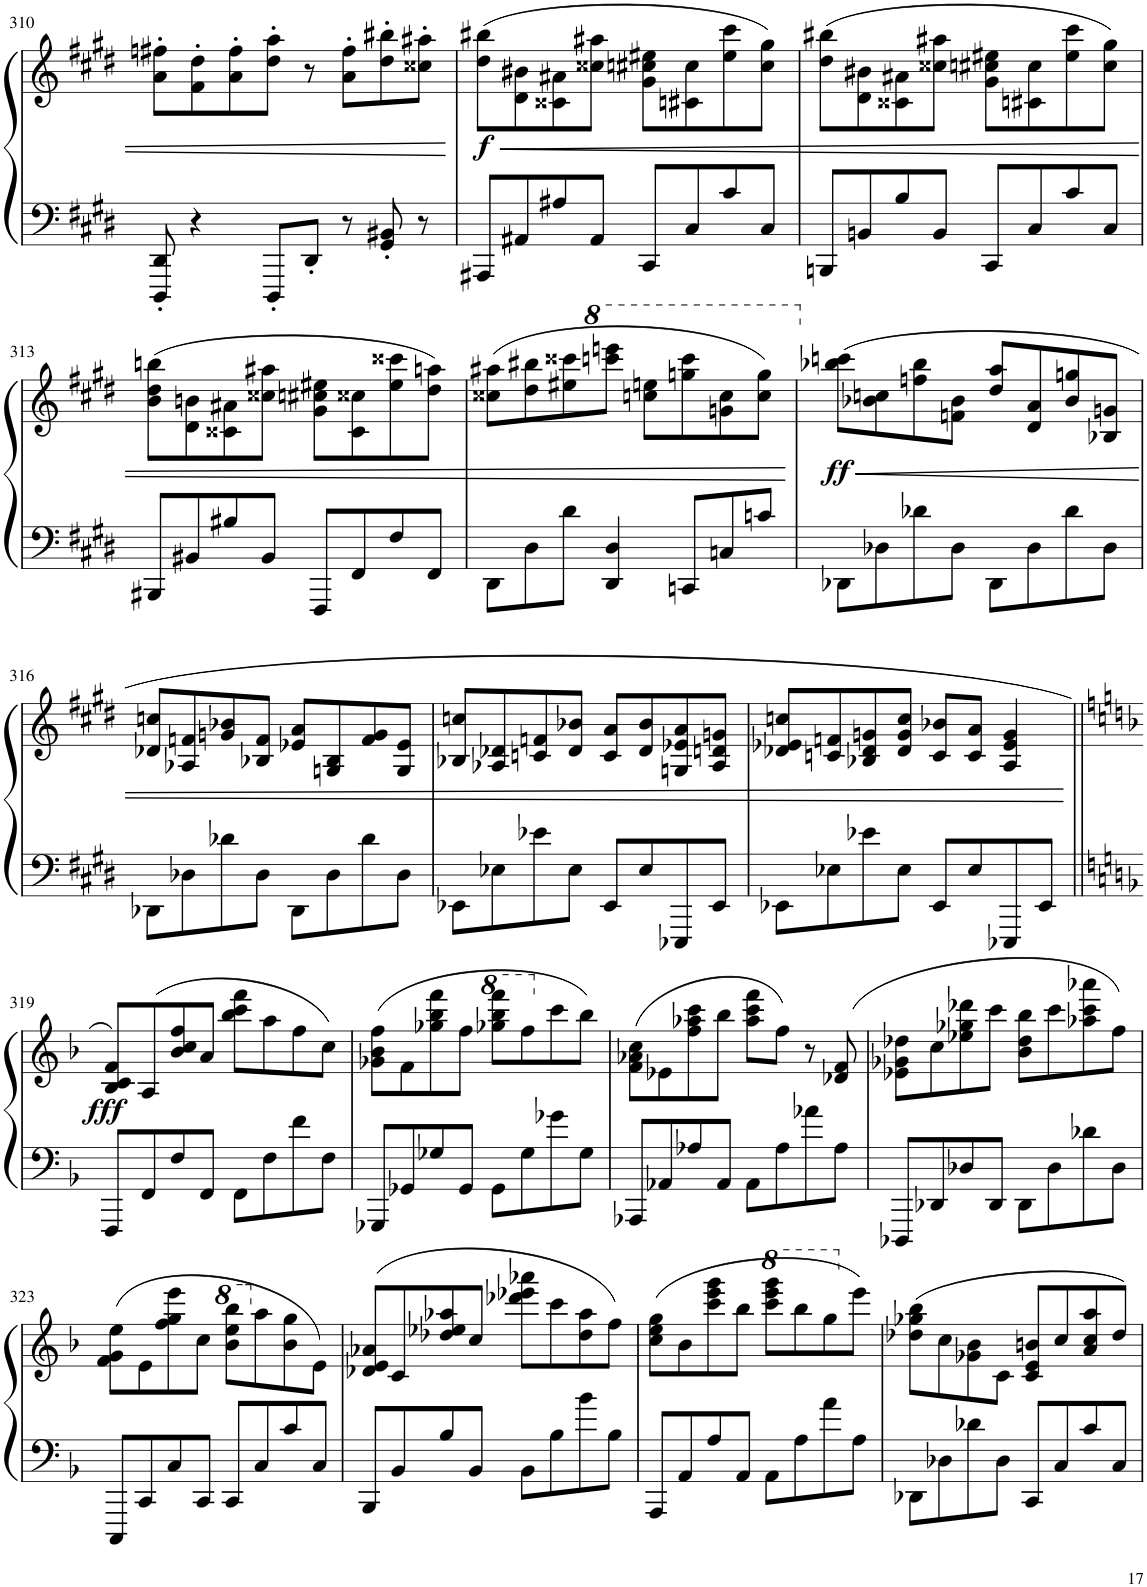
**kern	**kern	**dynam
*part1	*part1	*part1
*staff2	*staff1	*staff1/2
*I"Piano	*	*
*I'Pno.	*	*
!!LO:PB:g=z
*clefF4	*clefG2	*
*k[f#c#g#d#]	*k[f#c#g#d#]	*
*M2/2	*M2/2	*
*met(c|)	*met(c|)	*
=310	=310	=310
8DDD#/' 8DD#/'	8a\' 8ff#X\'L	.
4r	8f#\' 8dd#\'	.
.	8a\' 8ff#\'	.
8DDD#'/L	8dd#\' 8aa\'J	.
8DD#'/J	8r	.
8r	8a\' 8ff#\'L	.
8GG#/' 8BB#X/'	8dd#\' 8bb#X\'	.
8r	8cc##X\' 8aa#X\'J	.
=311	=311	=311
!	!	!LO:HP:b
!	!	!LO:DY:n=1:b
8AAA#X/L	(8dd#\ 8bb#X\L	< f
8AA#X/	8d#\ 8b#X\	.
8A#X/	8c##X\ 8a#X\	.
8AA#/J	8cc##X\ 8aa#X\J	.
8CC#/L	8g#\ 8cc#X\ 8ee#X\L	.
8C#/	8c#X\ 8cc#\	.
8c#/	8ee#\ 8ccc#\	.
8C#/J	8cc#\ 8gg#\J)	.
=312	=312	=312
8BBBn/L	(8dd#\ 8bb#X\L	.
8BBn/	8d#\ 8b#X\	.
8B/	8c##X\ 8a#X\	.
8BB/J	8cc##X\ 8aa#X\J	.
8CC#/L	8g#\ 8cc#X\ 8ee#X\L	.
8C#/	8c#X\ 8cc#\	.
8c#/	8ee#\ 8ccc#\	.
8C#/J	8cc#\ 8gg#\J)	.
!!LO:LB:g=z
=313	=313	=313
8BBB#X/L	(8b\ 8dd#\ 8bbn\L	.
8BB#X/	8d#\ 8bn\	.
8B#X/	8c##X\ 8a#X\	.
8BB#/J	8cc##X\ 8aa#X\J	.
8FFF#/L	8g#\ 8cc#X\ 8ee#X\L	.
8FF#/	8c##\ 8cc##X\	.
8F#/	8ee#\ 8ccc##X\	.
8FF#/J	8dd#\ 8aan\J)	.
=314	=314	=314
8DD#\L	(8cc##X\ 8aa#X\L	.
8D#\	8dd#\ 8bb#X\	.
8d#\J	8ee#X\ 8ccc##X\	.
*	*8va	*
4DD#/ 4D#/	8ccccn\ 8eeeen\J	.
.	8cccn\ 8eeen\L	.
8CCn/L	8gggn\ 8cccc\	.
8Cn/	8ggn\ 8ccc\	.
8cn/J	8ccc\ 8ggg\J)	.
.	.	[
=315	=315	=315
*	*X8va	*
!	!	!LO:HP:b
!	!	!LO:DY:n=1:b
8DD-X\L	(8bb-X\ 8cccn\L	< ff
8D-X\	8b-X\ 8ccn\	.
8d-X\	8ffn\ 8bb-\	.
8D-\J	8fn\ 8b-\J	.
8DD-\L	8dd#/ 8aa/L	.
8D-\	8d#/ 8a/	.
8d-\	8b-/ 8ggn/	.
8D-\J	8B-X/ 8gn/J	.
!!LO:LB:g=z
=316	=316	=316
8DD-X\L	8d-X/ 8ccn/L	.
8D-X\	8A-X/ 8fn/	.
8d-X\	8gn/ 8b-X/	.
8D-\J	8B-X/ 8f/J	.
8DD-\L	8e-X/ 8a/L	.
8D-\	8Gn/ 8B-/	.
8d-\	8f/ 8g/	.
8D-\J	8G/ 8e-/J	.
=317	=317	=317
8EE-X\L	8B-X/ 8ccn/L	.
8E-X\	8A-X/ 8d-X/	.
8e-X\	8cn/ 8fn/	.
8E-\J	8d-/ 8b-X/J	.
8EE-/L	8c/ 8a/L	.
8E-/	8d-/ 8b-/	.
8EEE-X/	8Gn/ 8e-X/ 8a/	.
8EE-/J	8A-/ 8dn/ 8gn/J	.
=318	=318	=318
8EE-X\L	8d-X/ 8e-X/ 8ccn/L	.
8E-X\	8cn/ 8fn/	.
8e-X\	8B-X/ 8d-/ 8gn/	.
8E-\J	8d-/ 8g/ 8cc/J	.
8EE-/L	8c/ 8b-X/L	.
8E-/	8c/ 8a/J	.
8EEE-X/	4A/ 4e-/ 4g/	.
8EE-/J	.	.
.	.	[
!!LO:LB:g=z
=319||	=319||	=319||
*k[b-]	*k[b-]	*
!	!	!LO:DY:b
8FFF/L	8B-/ 8c/ 8f/L)	fff
8FF/	(8A/	.
8F/	8b-/ 8cc/ 8ff/	.
8FF/J	8a/J	.
8FF\L	8bb-\ 8ccc\ 8fff\L	.
8F\	8aa\	.
8f\	8ff\	.
8F\J	8cc\J)	.
=320	=320	=320
8GGG-X/L	(8g-X\ 8b-\ 8ff\L	.
8GG-X/	8f\	.
8G-X/	8gg-X\ 8bb-\ 8fff\	.
8GG-/J	8ff\J	.
*	*8va	*
8GG-\L	8ggg-X\ 8bbb-\ 8ffff\L	.
8G-\	8fff\	.
*	*X8va	*
8g-X\	8ccc\	.
8G-\J	8bb-\J)	.
=321	=321	=321
8AAA-X/L	(8f\ 8a-X\ 8cc\L	.
8AA-X/	8e-X\	.
8A-X/	8ff\ 8aa-X\ 8ccc\	.
8AA-/J	8bb-\J	.
8AA-\L	8aa-\ 8ccc\ 8fff\L	.
8A-\	8ff\J)	.
8a-X\	8r	.
8A-\J	(>8d-X/ 8f/	.
=322	=322	=322
8DDD-X/L	8e-X\ 8g-X\ 8dd-X\L	.
8DD-X/	8cc\	.
8D-X/	8ee-X\ 8gg-X\ 8ddd-X\	.
8DD-/J	8ccc\J	.
8DD-\L	8b-\ 8dd-\ 8bb-\L	.
8D-\	8ccc\	.
8d-X\	8aa-X\ 8ccc\ 8aaa-X\	.
8D-\J	8ff\J)	.
!!LO:LB:g=z
=323	=323	=323
8CCC/L	(8f\ 8g\ 8ee\L	.
8CC/	8e\	.
8C/	8ff\ 8gg\ 8eee\	.
8CC/J	8cc\J	.
*	*8va	*
8CC/L	8bb-\ 8eee\ 8bbb-\L	.
*	*X8va	*
8C/	8aa\	.
8c/	8b-\ 8gg\	.
8C/J	8e\J)	.
=324	=324	=324
8BBB-/L	(8d-X/ 8e/ 8a-X/L	.
8BB-/	8c/	.
8B-/	8dd-X/ 8ee-X/ 8aa-X/	.
8BB-/J	8cc/J	.
8BB-\L	8ddd-X\ 8eee-X\ 8aaa-X\L	.
8B-\	8ccc\	.
8b-\	8dd-\ 8aa-\	.
8B-\J	8ff\J)	.
=325	=325	=325
8AAA/L	(8cc\ 8ee\ 8gg\L	.
8AA/	8b-\	.
8A/	8ccc\ 8eee\ 8ggg\	.
8AA/J	8bb-\J	.
*	*8va	*
8AA\L	8cccc\ 8eeee\ 8gggg\L	.
8A\	8bbb-\	.
8a\	8ggg\	.
*	*X8va	*
8A\J	8eee\J)	.
=326	=326	=326
8DD-X\L	(8dd-X\ 8gg-X\ 8bb-\L	.
8D-X\	8cc\	.
8d-X\	8g-X\ 8b-\	.
8D-\J	8c\J	.
8CC/L	8c/ 8e/ 8bn/L	.
8C/	8cc/	.
8c/	8a/ 8cc/ 8aa/	.
8C/J	8dd-/J)	.
=	=	=
*-	*-	*-
